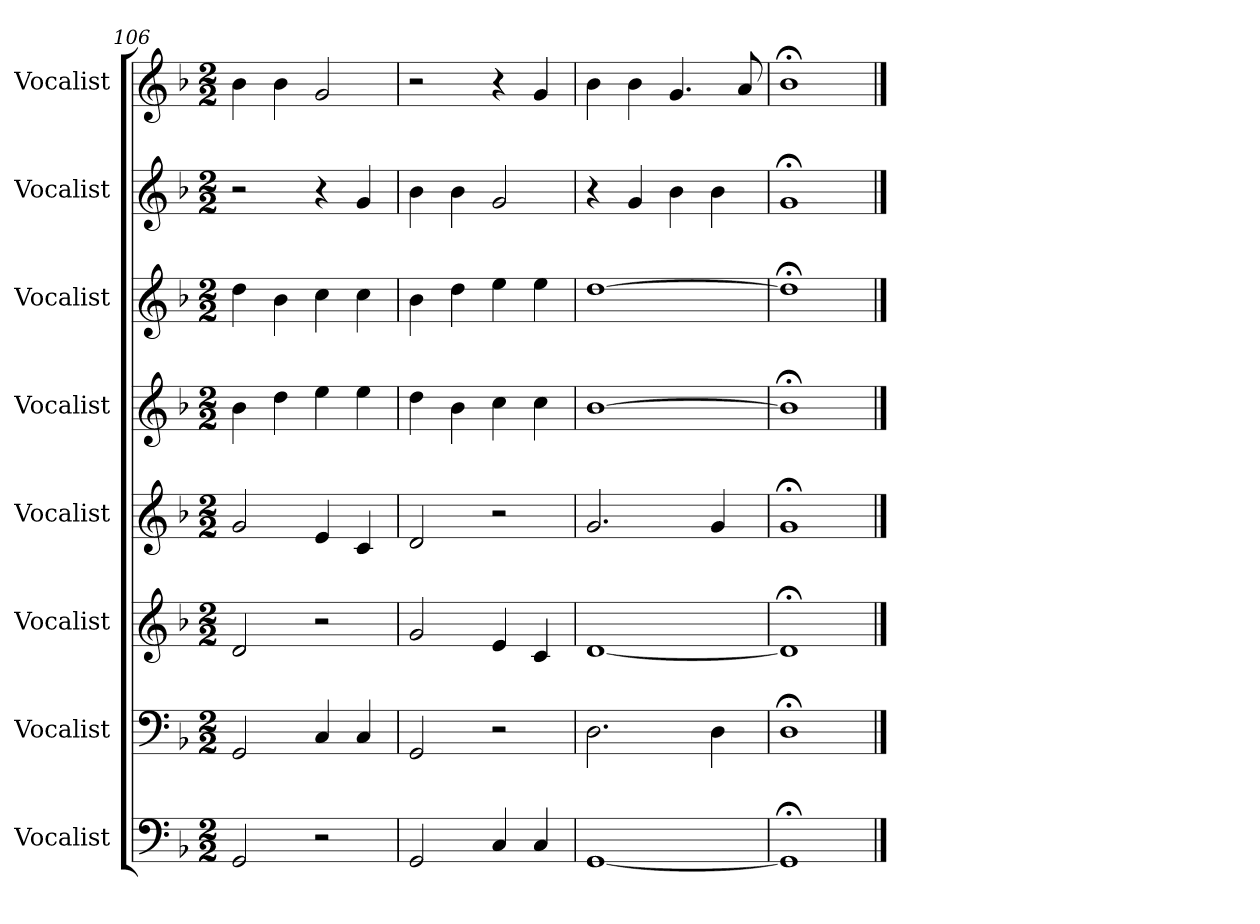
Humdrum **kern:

**kern	**kern	**kern	**kern	**kern	**kern	**kern	**kern
*part8	*part7	*part6	*part5	*part4	*part3	*part2	*part1
*staff8	*staff7	*staff6	*staff5	*staff4	*staff3	*staff2	*staff1
*I"Vocalist	*I"Vocalist	*I"Vocalist	*I"Vocalist	*I"Vocalist	*I"Vocalist	*I"Vocalist	*I"Vocalist
*clefF4	*clefF4	*clefG2	*clefG2	*clefG2	*clefG2	*clefG2	*clefG2
*k[b-]	*k[b-]	*k[b-]	*k[b-]	*k[b-]	*k[b-]	*k[b-]	*k[b-]
*M2/2	*M2/2	*M2/2	*M2/2	*M2/2	*M2/2	*M2/2	*M2/2
=106	=106	=106	=106	=106	=106	=106	=106
2GG/	2GG/	2d/	2g/	4b-\	4dd\	2r	4b-\
.	.	.	.	4dd\	4b-\	.	4b-\
2r	4C/	2r	4e/	4ee\	4cc\	4r	2g/
.	4C/	.	4c/	4ee\	4cc\	4g/	.
=107	=107	=107	=107	=107	=107	=107	=107
2GG/	2GG/	2g/	2d/	4dd\	4b-\	4b-\	2r
.	.	.	.	4b-\	4dd\	4b-\	.
4C/	2r	4e/	2r	4cc\	4ee\	2g/	4r
4C/	.	4c/	.	4cc\	4ee\	.	4g/
=108	=108	=108	=108	=108	=108	=108	=108
[1GG	2.D\	[1d	2.g/	[1b-	[1dd	4r	4b-\
.	.	.	.	.	.	4g/	4b-\
.	.	.	.	.	.	4b-\	4.g/
.	4D\	.	4g/	.	.	4b-\	.
.	.	.	.	.	.	.	8a/
=109	=109	=109	=109	=109	=109	=109	=109
1GG;<]	1D;<	1d;<]	1g;<	1b-;<]	1dd;<]	1g;<	1b-;<
==	==	==	==	==	==	==	==
*-	*-	*-	*-	*-	*-	*-	*-
